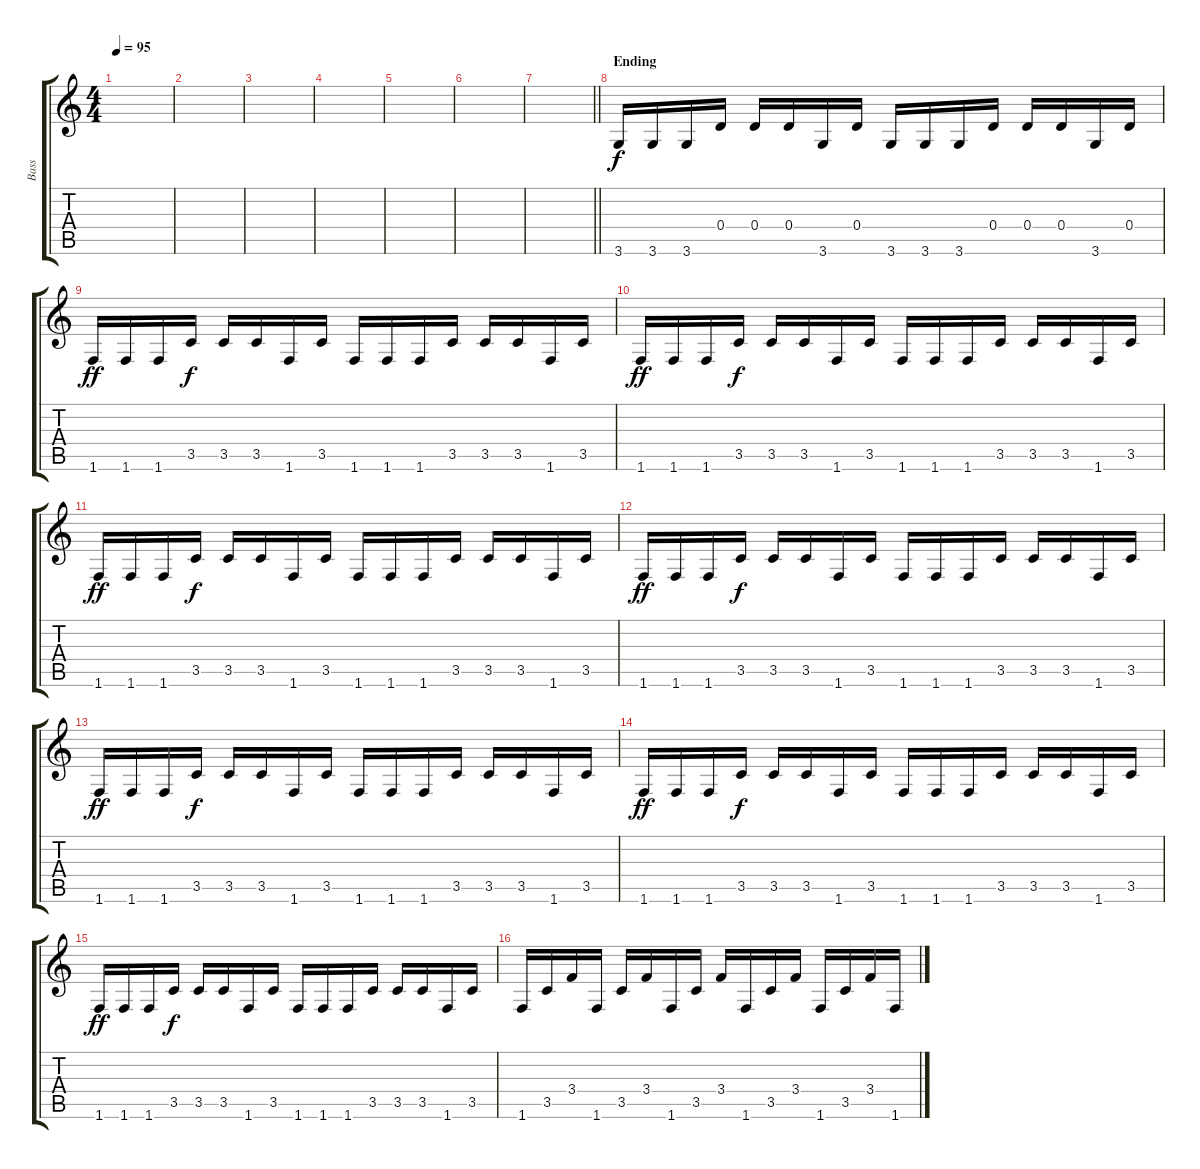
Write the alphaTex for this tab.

\track ("Bass" "Bass") {instrument synthbass1}
\staff {score tabs}
\tuning (E4 B3 G3 D3 A2 E2) {hide}
\ts (4 4)
\tempo 95
\clef g2
\ks c
|
|
|
|
|
|
\barLineRight lightlight
|
\section ("" "Ending")
3.6.16{volume 16} 3.6.16 3.6.16 0.4.16{dy f} 0.4.16 0.4.16 3.6.16 0.4.16 3.6.16 3.6.16 3.6.16 0.4.16 0.4.16 0.4.16 3.6.16 0.4.16 |
1.6.16{dy ff} 1.6.16 1.6.16 3.5.16{dy f} 3.5.16 3.5.16 1.6.16 3.5.16 1.6.16 1.6.16 1.6.16 3.5.16 3.5.16 3.5.16 1.6.16 3.5.16 |
1.6.16{dy ff} 1.6.16 1.6.16 3.5.16{dy f} 3.5.16 3.5.16 1.6.16 3.5.16 1.6.16 1.6.16 1.6.16 3.5.16 3.5.16 3.5.16 1.6.16 3.5.16 |
1.6.16{dy ff} 1.6.16 1.6.16 3.5.16{dy f} 3.5.16 3.5.16 1.6.16 3.5.16 1.6.16 1.6.16 1.6.16 3.5.16 3.5.16 3.5.16 1.6.16 3.5.16 |
1.6.16{dy ff volume 16} 1.6.16 1.6.16 3.5.16{dy f} 3.5.16 3.5.16 1.6.16 3.5.16 1.6.16 1.6.16 1.6.16 3.5.16 3.5.16 3.5.16 1.6.16 3.5.16 |
1.6.16{dy ff} 1.6.16 1.6.16 3.5.16{dy f} 3.5.16 3.5.16 1.6.16 3.5.16 1.6.16 1.6.16 1.6.16 3.5.16 3.5.16 3.5.16 1.6.16 3.5.16 |
1.6.16{dy ff} 1.6.16 1.6.16 3.5.16{dy f} 3.5.16 3.5.16 1.6.16 3.5.16 1.6.16 1.6.16 1.6.16 3.5.16 3.5.16 3.5.16 1.6.16 3.5.16 |
1.6.16{dy ff} 1.6.16 1.6.16 3.5.16{dy f} 3.5.16 3.5.16 1.6.16 3.5.16 1.6.16 1.6.16 1.6.16 3.5.16 3.5.16 3.5.16 1.6.16 3.5.16 |
1.6.16{volume 0} 3.5.16 3.4.16 1.6.16 3.5.16 3.4.16 1.6.16 3.5.16 3.4.16 1.6.16 3.5.16 3.4.16 1.6.16 3.5.16 3.4.16 1.6.16
